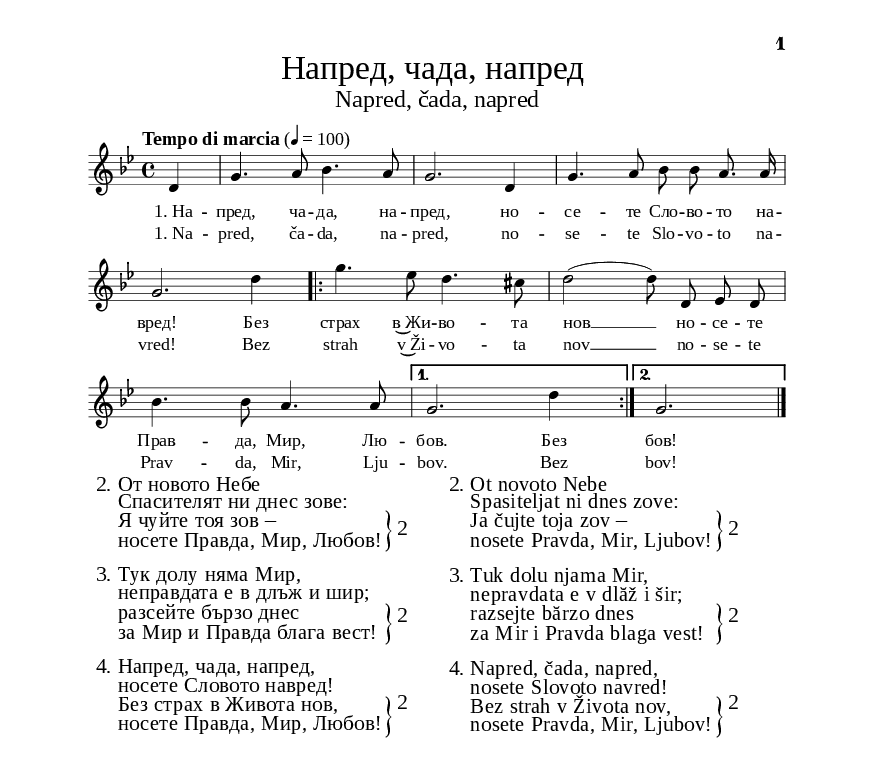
\version "2.24.3"

% include paper part and global functions
\include "include/globals.ily"

"rightBraces048" = \markup {
  \column {
    % repeat braces
    \translate #'(0 . -5.5 )
    \right-brace #20

    \translate #'(0 . -10.0 )
    \right-brace #20

    \translate #'(0 . -10.0 )
    \right-brace #20
  }
  \column {
    % repeat numbers
    \translate #'(0 . -6.1 )
    2

    \translate #'(0 . -12.0 )
    2

    \translate #'(0 . -12.0 )
    2
  }
}

\bookpart {
  \label #'ref048
  \tocItem \markup "Напред, чада, напред – Napred, čada, napred"
  \include "include/bookpart-paper.ily"
  \score {
    \include "include/score-layout.ily"

    \new Voice \absolute  {
      \clef treble
      \key g \minor
      \time 4/4
      \tempoFunc "Tempo di marcia" 4 "100"
      \autoBeamOff
      \partial 4
      \autoBeamOff
      d'4 | g'4. a'8 bes'4. a'8 | g'2. d'4 | g'4. a'8 bes'8 bes'8 a'8. a'16| \break
      g'2. d''4 | \repeat volta 2 {
        g''4. es''8 d''4. cis''8 | d''2 ( d''8 ) d'8 es'8 d'8 | \break
        bes'4. bes'8 a'4. a'8 |
      } \alternative  { { g'2. d''4 | }  { g'2. } } \bar "|."
    }

    \addlyrics {
      "1. На" -- пред, ча -- да, на -- пред, но -- се -- те Сло -- во -- то на --
      вред! Без страх в~Жи -- во -- та нов __  но -- се -- те
      Прав -- да, Мир, Лю -- бов. Без бов!
    }

     \addlyrics {
      "1. Na" -- pred, ča -- da, na -- pred, no -- se -- te Slo -- vo -- to na --
      vred! Bez strah v~Ži -- vo -- ta nov __  no -- se -- te
      Prav -- da, Mir, Lju -- bov. Bez bov!
    }



    \header {
      title = \titleFunc "Напред, чада, напред " "Napred, čada, napred"
    }

    \midi{}

  } % score

  \markup \fontsize #bgCoupletFontSize {
    \hspace #1
    \override #`(baseline-skip . ,bgCoupletBaselineSkip)
    \column {
      \line {   2. От новото Небе }

      \line {   "   " Спасителят ни днес зове: }

      \line {   "   " Я чуйте тоя зов –}

      \line {   "   " носете Правда, Мир, Любов!}

      \line {   "   "}

      \line {   3.  Тук долу няма Mир,}

      \line {   "   " неправдата е в длъж и шир;}

      \line {   "   " разсейте бързо днес }

      \line {   "   " за Мир и Правда блага вест!}

      \line {   "   "}

      \line {   4.  Напред, чада, напред,}

      \line {   "   " носете Словото навред!}

      \line {   "   " Без страх в Живота нов,}

      \line {   "   " носете Правда, Мир, Любов!}
    }  \"rightBraces048"

    \hspace #5
    \override #`(baseline-skip . ,bgCoupletBaselineSkip)
  \column {
      \line {   2. Ot novoto Nebe }

      \line {   "   " Spasiteljat ni dnes zove: }

      \line {   "   " Ja čujte toja zov –}

      \line {   "   " nosete Pravda, Mir, Ljubov!}

      \line {   "   "}

      \line {   3.  Tuk dolu njama Mir,}

      \line {   "   " nepravdata e v dlăž i šir;}

      \line {   "   " razsejte bărzo dnes }

      \line {   "   " za Mir i Pravda blaga vest!}

      \line {   "   "}

      \line {   4.  Napred, čada, napred,}

      \line {   "   " nosete Slovoto navred!}

      \line {   "   " Bez strah v Života nov,}

      \line {   "   " nosete Pravda, Mir, Ljubov!}
    }  %column
    \"rightBraces048"
  } % markup

  \pageBreak

  % include foreign translation(s) of the song
  \version "2.24.3"

\markup \fill-line { \fontsize #deTitleFontSize "Vorwärts, Kinder, vorwärts" }
\markup \null
\markup \null
\markup \fontsize #deCoupletFontSize {
  \hspace #10
  \override #`(baseline-skip . ,deCoupletBaselineSkip)

  \column {

    \line { 1. Vorwärts, Kinder, vorwärts,}
    \line { "   "bringt das Wort überall hin! }

    \line { "   "Ohne Angst im neuen Leben bringt}

    \line { "   "Gerechtigkeit, Frieden, Liebe!}


    \line { " " }
    \line { 2. Vom neuen Himmel aus}

    \line { "   "ruft uns heute der Erlöser.}

    \line { "   "Hört diesen Ruf, }

    \line { "   "bringt Gerechtigkeit, Frieden, Liebe!}


    \line { " " }
    \line { 3. Hier unten gibt es keinen Frieden, }

    \line { "   "Ungerechtigkeit ist weit und breit.}

    \line { "   "Verbreitet heute schnell }

    \line { "   "die gute Nachricht von Frieden und Gerechtigkeit!}

    \line { " " }
    \line { 4. Vorwärts, Kinder, vorwärts,}

    \line { "   "bringt das Wort überall hin! }

    \line { "   "Ohne Angst im neuen Leben bringt}

    \line { "   "Gerechtigkeit, Frieden, Liebe!}
  }
}


} % bookpart
